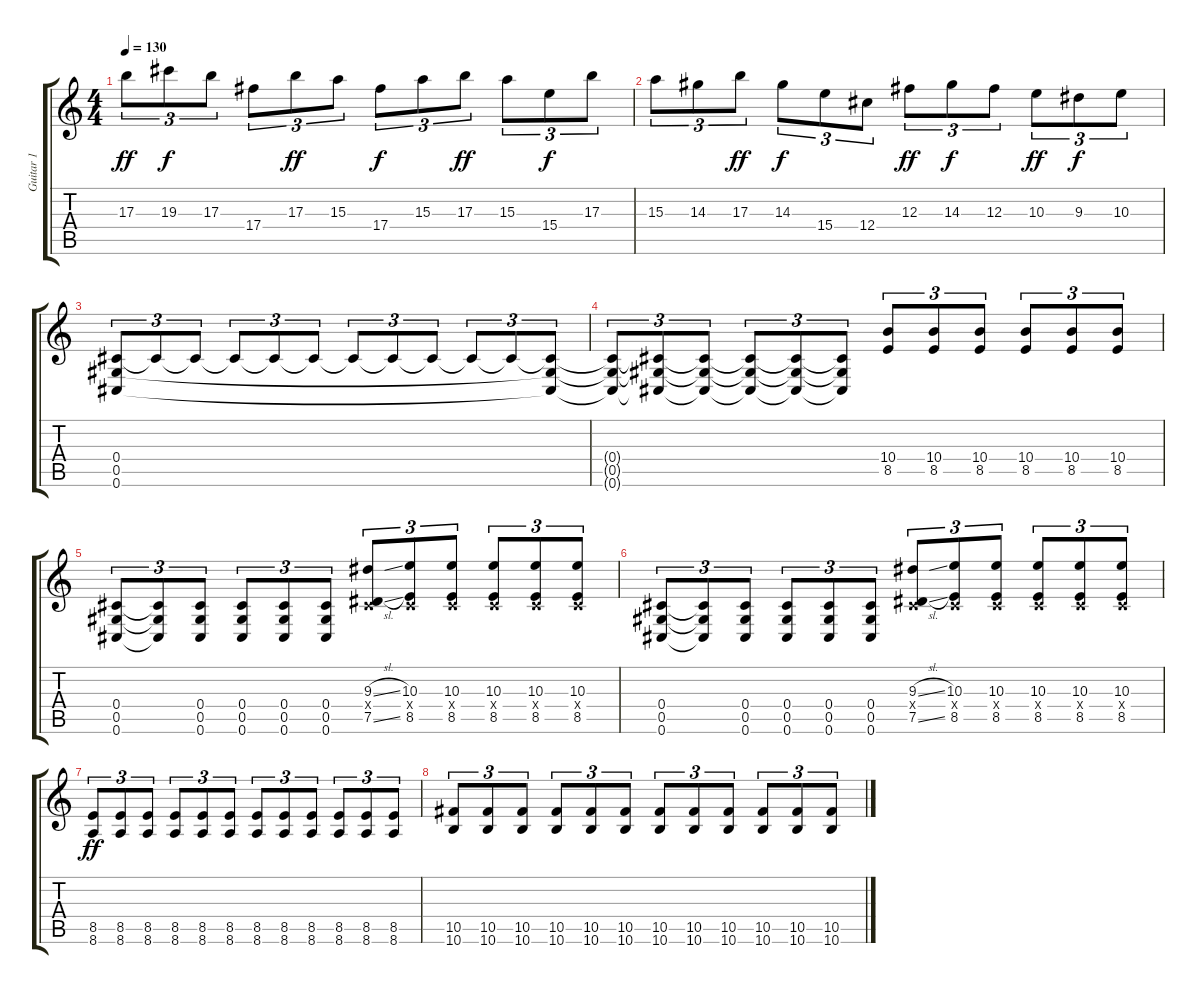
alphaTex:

\track ("Guitar 1" "Guitar 1") {instrument distortionguitar}
\staff {score tabs}
\tuning (Eb4 Bb3 Gb3 Db3 Ab2 Db2) {hide}
\ts (4 4)
\tempo 130
\clef g2
\ks c
17.3.8{tu (3 2) dy ff} 19.3.8{tu (3 2) dy f} 17.3.8{tu (3 2)} 17.4.8{tu (3 2)} 17.3.8{tu (3 2) dy ff} 15.3.8{tu (3 2)} 17.4.8{tu (3 2) dy f} 15.3.8{tu (3 2)} 17.3.8{tu (3 2) dy ff} 15.3.8{tu (3 2)} 15.4.8{tu (3 2) dy f} 17.3.8{tu (3 2)} |
15.3.8{tu (3 2)} 14.3.8{tu (3 2)} 17.3.8{tu (3 2) dy ff} 14.3.8{tu (3 2) dy f} 15.4.8{tu (3 2)} 12.4.8{tu (3 2)} 12.3.8{tu (3 2) dy ff} 14.3.8{tu (3 2) dy f} 12.3.8{tu (3 2)} 10.3.8{tu (3 2) dy ff} 9.3.8{tu (3 2) dy f} 10.3.8{tu (3 2)} |
(0.4 0.5 0.6).8{tu (3 2)} 0.4{t}.8{tu (3 2)} 0.4{t}.8{tu (3 2)} 0.4{t}.8{tu (3 2)} 0.4{t}.8{tu (3 2)} 0.4{t}.8{tu (3 2)} 0.4{t}.8{tu (3 2)} 0.4{t}.8{tu (3 2)} 0.4{t}.8{tu (3 2)} 0.4{t}.8{tu (3 2)} 0.4{t}.8{tu (3 2)} (0.4{t} 0.5{t} 0.6{t}).8{tu (3 2)} |
(0.4{t} 0.5{t} 0.6{t}).8{tu (3 2)} (0.4{t} 0.5{t} 0.6{t}).8{tu (3 2)} (0.4{t} 0.5{t} 0.6{t}).8{tu (3 2)} (0.4{t} 0.5{t} 0.6{t}).8{tu (3 2)} (0.4{t} 0.5{t} 0.6{t}).8{tu (3 2)} (0.4{t} 0.5{t} 0.6{t}).8{tu (3 2)} (10.4 8.5).8{tu (3 2)} (10.4 8.5).8{tu (3 2)} (10.4 8.5).8{tu (3 2)} (10.4 8.5).8{tu (3 2)} (10.4 8.5).8{tu (3 2)} (10.4 8.5).8{tu (3 2)} |
(0.4 0.5 0.6).8{tu (3 2)} (0.4{t} 0.5{t} 0.6{t}).8{tu (3 2)} (0.4 0.5 0.6).8{tu (3 2)} (0.4 0.5 0.6).8{tu (3 2)} (0.4 0.5 0.6).8{tu (3 2)} (0.4 0.5 0.6).8{tu (3 2)} (9.3{sl} 0.4{x} 7.5{sl}).8{tu (3 2)} (10.3 0.4{x} 8.5).8{tu (3 2)} (10.3 0.4{x} 8.5).8{tu (3 2)} (10.3 0.4{x} 8.5).8{tu (3 2)} (10.3 0.4{x} 8.5).8{tu (3 2)} (10.3 0.4{x} 8.5).8{tu (3 2)} |
(0.4 0.5 0.6).8{tu (3 2)} (0.4{t} 0.5{t} 0.6{t}).8{tu (3 2)} (0.4 0.5 0.6).8{tu (3 2)} (0.4 0.5 0.6).8{tu (3 2)} (0.4 0.5 0.6).8{tu (3 2)} (0.4 0.5 0.6).8{tu (3 2)} (9.3{sl} 0.4{x} 7.5{sl}).8{tu (3 2)} (10.3 0.4{x} 8.5).8{tu (3 2)} (10.3 0.4{x} 8.5).8{tu (3 2)} (10.3 0.4{x} 8.5).8{tu (3 2)} (10.3 0.4{x} 8.5).8{tu (3 2)} (10.3 0.4{x} 8.5).8{tu (3 2)} |
(8.5 8.6).8{tu (3 2) dy ff} (8.5 8.6).8{tu (3 2)} (8.5 8.6).8{tu (3 2)} (8.5 8.6).8{tu (3 2)} (8.5 8.6).8{tu (3 2)} (8.5 8.6).8{tu (3 2)} (8.5 8.6).8{tu (3 2)} (8.5 8.6).8{tu (3 2)} (8.5 8.6).8{tu (3 2)} (8.5 8.6).8{tu (3 2)} (8.5 8.6).8{tu (3 2)} (8.5 8.6).8{tu (3 2)} |
(10.5 10.6).8{tu (3 2)} (10.5 10.6).8{tu (3 2)} (10.5 10.6).8{tu (3 2)} (10.5 10.6).8{tu (3 2)} (10.5 10.6).8{tu (3 2)} (10.5 10.6).8{tu (3 2)} (10.5 10.6).8{tu (3 2)} (10.5 10.6).8{tu (3 2)} (10.5 10.6).8{tu (3 2)} (10.5 10.6).8{tu (3 2)} (10.5 10.6).8{tu (3 2)} (10.5 10.6).8{tu (3 2)}
